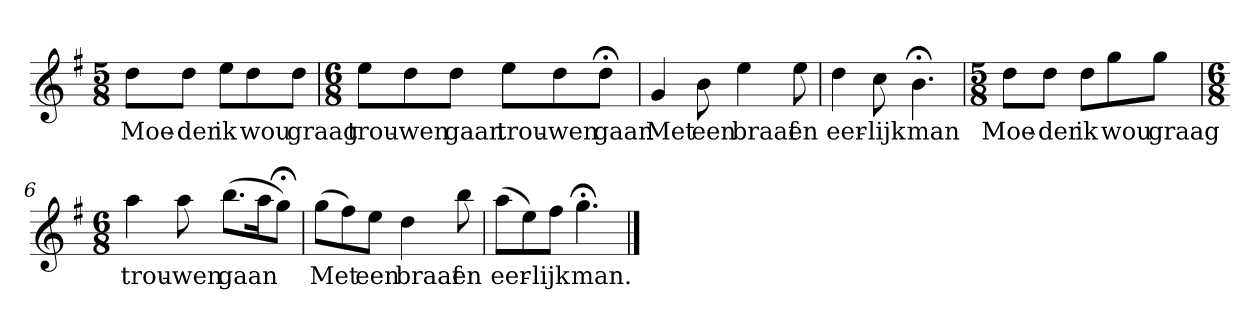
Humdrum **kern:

**kern	**text
*part1	*part1
*staff1	*staff1
*k[f#]	*
*G:	*
*M5/8	*
*MM120	*
=1	=1
8ddL	Moe-
8ddJ	-der
8eeL	ik
8dd	wou
8ddJ	graag
=2	=2
*M6/8	*
8eeL	trou-
8dd	-wen
8ddJ	gaan
8eeL	trou-
8dd	-wen
8dd;<J	gaan
=3	=3
4g	Met
8b	een
4ee	braaf
8ee	en
=4	=4
4dd	eer-
8cc	-lijk
4.b;<	man
=5	=5
*M5/8	*
8ddL	Moe-
8ddJ	-der
8ddL	ik
8gg	wou
8ggJ	graag
=6	=6
*M6/8	*
4aa	trou-
8aa	-wen
(8.bbL	gaan
16aaK	.
8gg;<J)	.
=7	=7
(8ggL	Met
8ff#)	.
8eeJ	een
4dd	braaf
8bb	en
=8	=8
(8aaL	eer-
8ee)	.
8ff#J	-lijk
4.gg;<	man.
==	==
*-	*-
